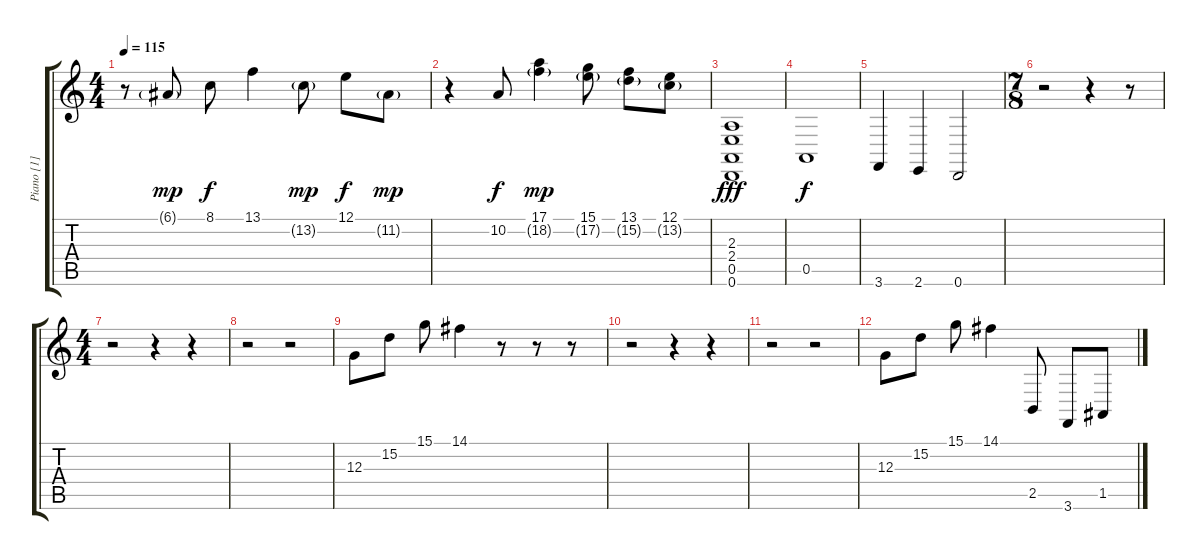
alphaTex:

\track ("Piano [1]" "Piano [1]") {instrument acousticgrandpiano}
\staff {score tabs}
\tuning (E4 B3 G3 D3 A2 D2) {hide}
\ts (4 4)
\tempo 115
\clef g2
\ks c
r.8{dy mp} 6.1{g}.8 8.1.8{dy f} 13.1.4 13.2{g}.8{dy mp} 12.1.8{dy f} 11.2{g}.8{dy mp} |
r.4 10.2.8{dy f} (17.1 18.2{g}).4{dy mp} (15.1 17.2{g}).8 (13.1 15.2{g}).8 (12.1 13.2{g}).8 |
(2.3 2.4 0.5 0.6).1{dy fff} |
0.5.1{dy f} |
3.6.4 2.6.4 0.6.2 |
\ts (7 8)
r.2 r.4 r.8 |
\ts (4 4)
r.2 r.4 r.4 |
r.2 r.2 |
12.3.8 15.2.8 15.1.8 14.1.4 r.8 r.8 r.8 |
r.2 r.4 r.4 |
r.2 r.2 |
12.3.8 15.2.8 15.1.8 14.1.4 2.5.8 3.6.8 1.5.8
